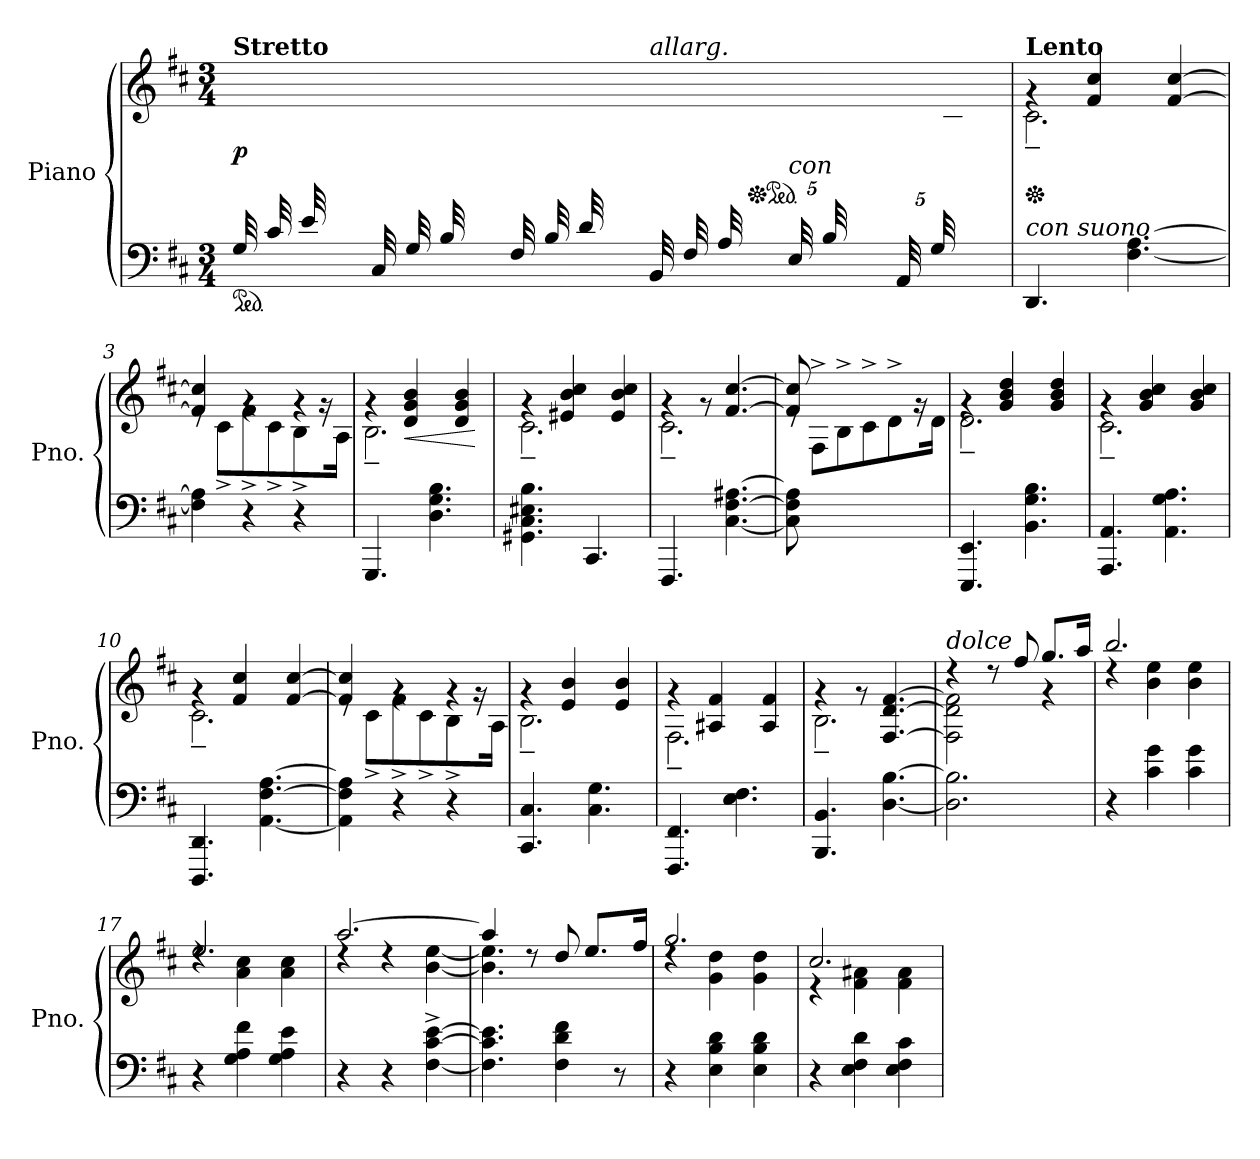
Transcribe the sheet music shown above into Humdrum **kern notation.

**kern	**kern	**dynam
*part1	*part1	*part1
*staff2	*staff1	*staff1/2
*I"Piano	*	*
*I'Pno.	*	*
*clefF4	*clefG2	*
*k[f#c#]	*k[f#c#]	*
*M3/4	*M3/4	*
*ped	*	*
*Xtuplet	*	*
=1	=1	=1
*^	*	*
!	!	!LO:TX:a:B:t=Stretto	!
!	!	!	!LO:DY:b
(48G/LL	2.ryy	16ryy	p
48c#/	.	.	.
48e/	.	.	.
16ryy	.	48f#\	.
.	.	48b\	.
.	.	48ff#\JJ	.
48C#/LL	.	16ryy	.
48G/	.	.	.
48B/	.	.	.
16ryy	.	48e\	.
.	.	48b\	.
.	.	48ee\JJ	.
48F#/LL	.	16ryy	.
48B/	.	.	.
48d/	.	.	.
16ryy	.	48e\	.
.	.	48a\	.
.	.	48ee\JJ	.
!	!	!LO:TX:a:i:t=allarg.	!
48BB/LL	.	16ryy	.
48F#/	.	.	.
48A/	.	.	.
16ryy	.	48d\	.
.	.	48a\	.
*	*	*Xped	*
*	*	*ped	*
.	.	48dd\JJ	.
*tuplet	*	*	*
*Xbrackettup	*	*	*
!	!	!LO:TX:b:i:t=con	!
40E/LL	.	20ryy	.
40B/	.	.	.
20.ryy	.	40d\	.
.	.	40g\	.
.	.	40dd\JJ	.
40AA/LL	.	20ryy	.
40G/	.	.	.
20.ryy	.	40c#\	.
.	.	40g\	.
.	.	40cc#\JJ)	.
*v	*v	*	*
=2	=2	=2
*	*Xped	*
*	*^	*
!	!LO:TX:a:B:t=Lento	!	!
!LO:TX:a:i:t=con suono	!	!	!
4.DD/	4rg	2.c#~\	.
.	4f#/ 4cc#/	.	.
[4.F#\ [4.A\	.	.	.
.	[4f#/ [4cc#/	.	.
!!LO:LB:g=z	!!
=3	=3	=3	=3
4F#\] 4A\]	4f#/] 4cc#/]	8re	.
.	.	8c#^\L	.
4r	4rg	8f#^\	.
.	.	8c#^\	.
4r	4rg	8B^\	.
.	.	16rg	.
.	.	16A\Jk	.
=4	=4	=4	=4
4.GGG/	4rg	2.B~\	.
!	!	!	!LO:HP:b
.	4d/ 4g/ 4b/	.	<
4.D\ 4.G\ 4.B\	.	.	.
.	4d/ 4g/ 4b/	.	.
*	*v	*v	*
.	.	[
=5	=5	=5
*	*^	*
4.GG#X\ 4.C#\ 4.E#X\ 4.B\	4rg	2.c#~\	.
.	4e#X/ 4b/ 4cc#/	.	.
4.CC#/	.	.	.
.	4e#/ 4b/ 4cc#/	.	.
=6	=6	=6	=6
4.FFF#/	4rg	2.c#~\	.
.	8rg	.	.
[4.C#\ [4.F#\ [4.A#X\	[4.f#/ [4.cc#/	.	.
=7	=7	=7	=7
8C#\] 8F#\] 8A#\]	8f#/] 8cc#/]	8re	.
8ryy	8ryy	8F#^\L	.
4ryy	4ryy	8B^\	.
.	.	8c#^\	.
4ryy	4ryy	8d^\	.
.	.	16rg	.
.	.	16d\Jk	.
=8	=8	=8	=8
4.EEE/ 4.EE/	4rg	2.d~\	.
.	4g/ 4b/ 4dd/	.	.
4.BB\ 4.G\ 4.B\	.	.	.
.	4g/ 4b/ 4dd/	.	.
!!LO:LB:g=z	!!
=9	=9	=9	=9
4.AAA/ 4.AA/	4rg	2.c#~\	.
.	4g/ 4b/ 4cc#/	.	.
4.AA\ 4.G\ 4.A\	.	.	.
.	4g/ 4b/ 4cc#/	.	.
=10	=10	=10	=10
4.DDD/ 4.DD/	4rg	2.c#~\	.
.	4f#/ 4cc#/	.	.
[4.AA\ [4.F#\ [4.A\	.	.	.
.	[4f#/ [4cc#/	.	.
=11	=11	=11	=11
4AA\] 4F#\] 4A\]	4f#/] 4cc#/]	8re	.
.	.	8c#^\L	.
4r	4rg	8f#^\	.
.	.	8c#^\	.
4r	4rg	8B^\	.
.	.	16rg	.
.	.	16A\Jk	.
=12	=12	=12	=12
4.CC#/ 4.C#/	4rg	2.B~\	.
.	4e/ 4b/	.	.
4.C#\ 4.G\	.	.	.
.	4e/ 4b/	.	.
=13	=13	=13	=13
4.FFF#/ 4.FF#/	4rg	2.F#~\	.
.	4A#X/ 4f#/	.	.
4.E\ 4.F#\	.	.	.
.	4A#/ 4f#/	.	.
=14	=14	=14	=14
4.BBB/ 4.BB/	4rg	2.B~\	.
.	8rg	.	.
[4.D\ [4.B\	[4.F#/ [4.d/ [4.f#/	.	.
=15	=15	=15	=15
!	!LO:TX:a:i:t=dolce	!	!
2.D\] 2.B\]	4rdd	2F#\] 2d\] 2f#\]	.
.	8r	.	.
.	8ff#/	.	.
.	8.gg/L	4rg	.
.	16aa/Jk	.	.
=16	=16	=16	=16
*	*MM80	*	*
4r	2.bb/	4rdd	.
4c#\ 4g\	.	4b\ 4ee\	.
4c#\ 4g\	.	4b\ 4ee\	.
!!LO:LB:g=z	!!
=17	=17	=17	=17
4r	2.ee/	4rdd	.
4G\ 4A\ 4f#\	.	4a\ 4cc#\	.
4G\ 4A\ 4e\	.	4a\ 4cc#\	.
=18	=18	=18	=18
4r	[2.aa/	4rdd	.
4r	.	4rdd	.
[4F#\^ [4c#\^ [4e\^	.	[4b\ [4ee\	.
=19	=19	=19	=19
4.F#\] 4.c#\] 4.e\]	4aa/]	4.b\] 4.ee\]	.
.	8rdd	.	.
4F#\ 4d\ 4f#\	8dd/	8ryy	.
.	8.ee/L	4ryy	.
8r	.	.	.
.	16ff#/Jk	.	.
=20	=20	=20	=20
4r	2.gg/	4rdd	.
4E\ 4B\ 4d\	.	4g\ 4dd\	.
4E\ 4B\ 4d\	.	4g\ 4dd\	.
=21	=21	=21	=21
4r	2.cc#/	4r	.
4E\ 4F#\ 4d\	.	4f#\ 4a#X\	.
4E\ 4F#\ 4c#\	.	4f#\ 4a#\	.
*	*v	*v	*
=	=	=
*-	*-	*-
